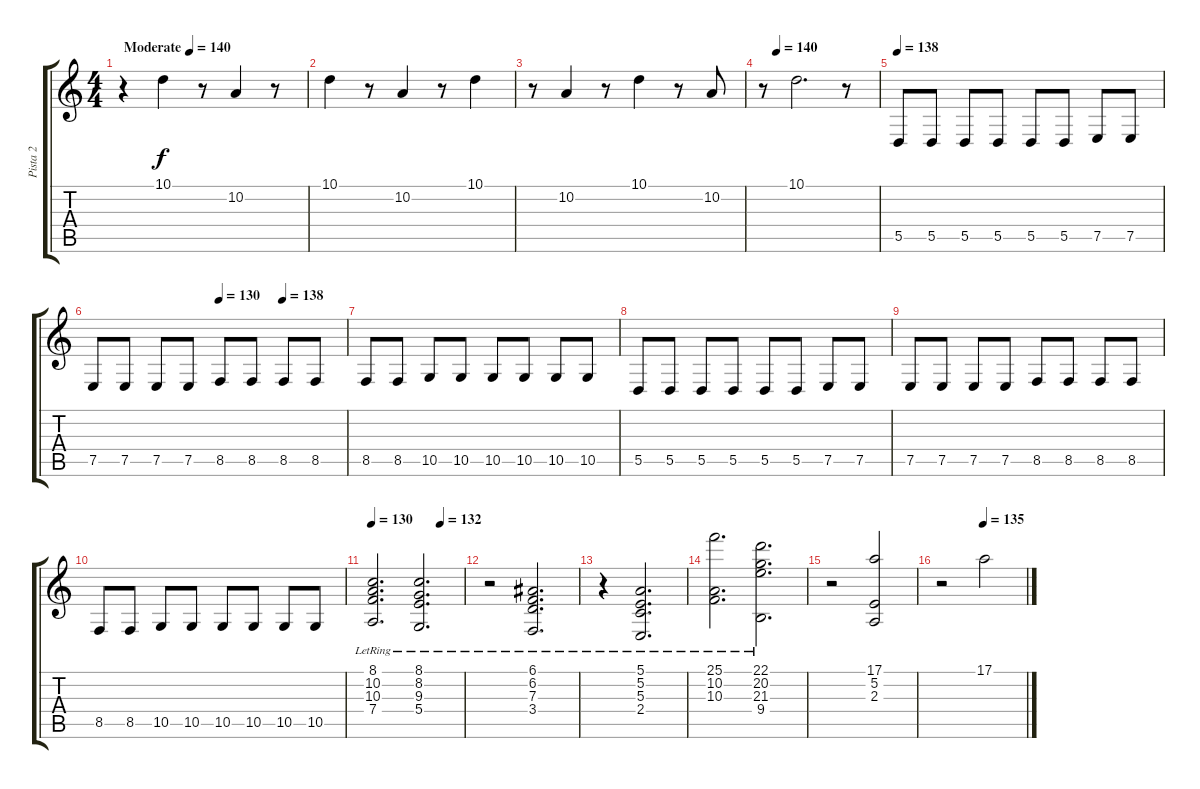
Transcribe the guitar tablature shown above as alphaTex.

\track ("Pista 2" "Pista 2") {instrument flute}
\staff {score tabs}
\tuning (E4 B3 G3 D3 A2 E2) {hide}
\ts (4 4)
\tempo (140 "Moderate")
\clef g2
\ks c
r.4{dy f instrument flute} 10.1.4 r.8 10.2.4 r.8 |
10.1.4 r.8 10.2.4 r.8 10.1.4 |
r.8 10.2.4 r.8 10.1.4 r.8 10.2.8 |
\tempo (140 0.125)
r.8 10.1.2{d} r.8 |
\tempo 138
5.5.8{instrument flute} 5.5.8 5.5.8 5.5.8 5.5.8 5.5.8 7.5.8 7.5.8 |
\tempo (130 0.5)
\tempo (138 0.75)
7.5.8 7.5.8 7.5.8 7.5.8 8.5.8 8.5.8 8.5.8 8.5.8 |
8.5.8 8.5.8 10.5.8 10.5.8 10.5.8 10.5.8 10.5.8 10.5.8 |
5.5.8 5.5.8 5.5.8 5.5.8 5.5.8 5.5.8 7.5.8 7.5.8 |
7.5.8 7.5.8 7.5.8 7.5.8 8.5.8 8.5.8 8.5.8 8.5.8 |
8.5.8 8.5.8 10.5.8 10.5.8 10.5.8 10.5.8 10.5.8 10.5.8 |
\tempo 130
\tempo (135 0.75)
\tempo (132 0.75)
(8.1 10.2{lr} 10.3{lr} 7.4).2{d instrument synthstrings1} (8.1 8.2{lr} 9.3{lr} 5.4).2{d} |
r.2 (6.1 6.2{lr} 7.3{lr} 3.4).2{d} |
r.4 (5.1 5.2{lr} 5.3{lr} 2.4).2{d} |
(25.1 10.2{lr} 10.3{lr}).2{d} (22.1 20.2{lr} 21.3{lr} 9.4).2{d} |
r.2 (17.1 5.2 2.3).2 |
\tempo (135 0.5)
r.2 17.1.2
